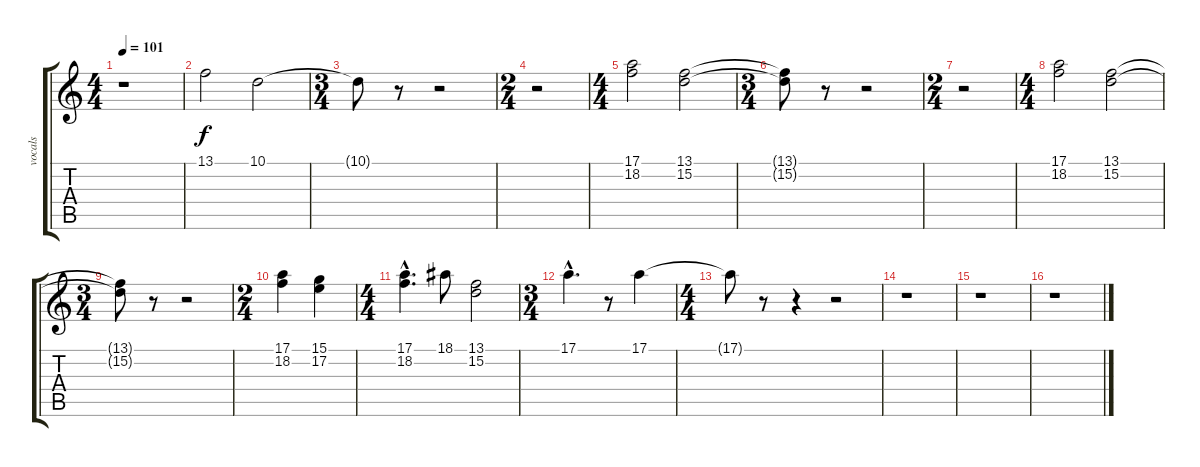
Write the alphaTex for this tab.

\track ("vocals" "vocals") {instrument violin}
\staff {score tabs}
\tuning (E4 B3 G3 D3 A2 E2) {hide}
\ts (4 4)
\tempo 101
\clef g2
\ks c
r.1{dy f} |
13.1.2 10.1.2 |
\ts (3 4)
10.1{t}.8 r.8 r.2 |
\ts (2 4)
r.2 |
\ts (4 4)
(17.1 18.2).2 (13.1 15.2).2 |
\ts (3 4)
(13.1{t} 15.2{t}).8 r.8 r.2 |
\ts (2 4)
r.2 |
\ts (4 4)
(17.1 18.2).2 (13.1 15.2).2 |
\ts (3 4)
(13.1{t} 15.2{t}).8 r.8 r.2 |
\ts (2 4)
(17.1 18.2).4 (15.1 17.2).4 |
\ts (4 4)
(17.1{hac} 18.2{hac}).4{d} 18.1.8 (13.1 15.2).2 |
\ts (3 4)
17.1{hac}.4{d balance 0} r.8 17.1.4{balance 16} |
\ts (4 4)
17.1{t}.8 r.8 r.4 r.2 |
r.1 |
r.1 |
r.1
